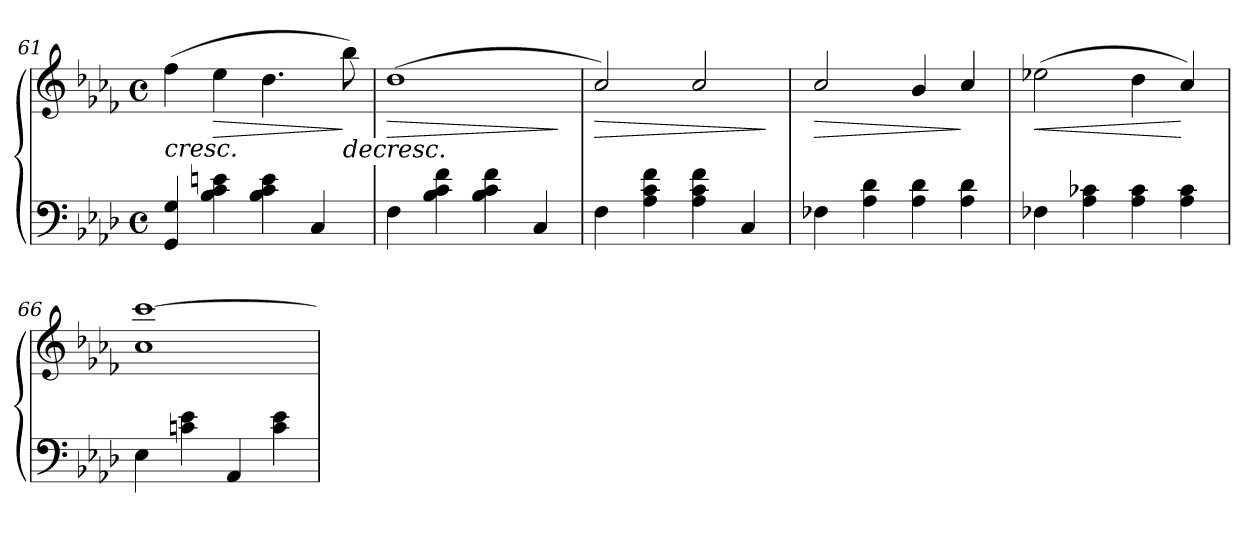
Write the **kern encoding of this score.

**kern	**kern	**dynam
*part1	*part1	*part1
*staff2	*staff1	*staff1/2
*clefF4	*clefG3	*
*k[b-e-a-d-]	*k[b-e-a-d-]	*
*M4/4	*M4/4	*
*met(c)	*met(c)	*
=61	=61	=61
!	!	!LO:HP:b
4GG/ 4G/	(>4dd-\	<
!	!	!LO:HP:n=1:b
4B-\ 4c\ 4en\	4cc\	] >
4B-\ 4c\ 4e\	4.b-\	[
4C/	.	.
!	!	!LO:HP:n=1:b
.	8gg\)	] >
=62	=62	=62
!	!	!LO:HP:b
4F\	(>1b-	>
4B-\ 4c\ 4f\	.	.
4B-\ 4c\ 4f\	.	.
4C/	.	.
.	.	]
=63	=63	=63
!	!	!LO:HP:b
4F\	2a-/)	>
4A-\ 4c\ 4f\	.	.
4A-\ 4c\ 4f\	2a-/	.
4C/	.	.
.	.	]
=64	=64	=64
!	!	!LO:HP:b
4F-X\	2a-/	>
4A-\ 4d-\	.	.
4A-\ 4d-\	4g/	.
4A-\ 4d-\	4a-/	]
!!LO:LB:g=z
=65	=65	=65
!	!	!LO:HP:b
4F-X\	(>2cc-X\	<
4A-\ 4c-X\	.	.
4A-\ 4c-\	4b-\	.
4A-\ 4c-\	4a-/)	[
=66	=66	=66
*	*^	*
4E-\	[>1aa-	1a-	.
4cn\ 4e-\	.	.	.
4AA-/	.	.	.
4c\ 4e-\	.	.	.
*	*v	*v	*
=	=	=
*-	*-	*-
